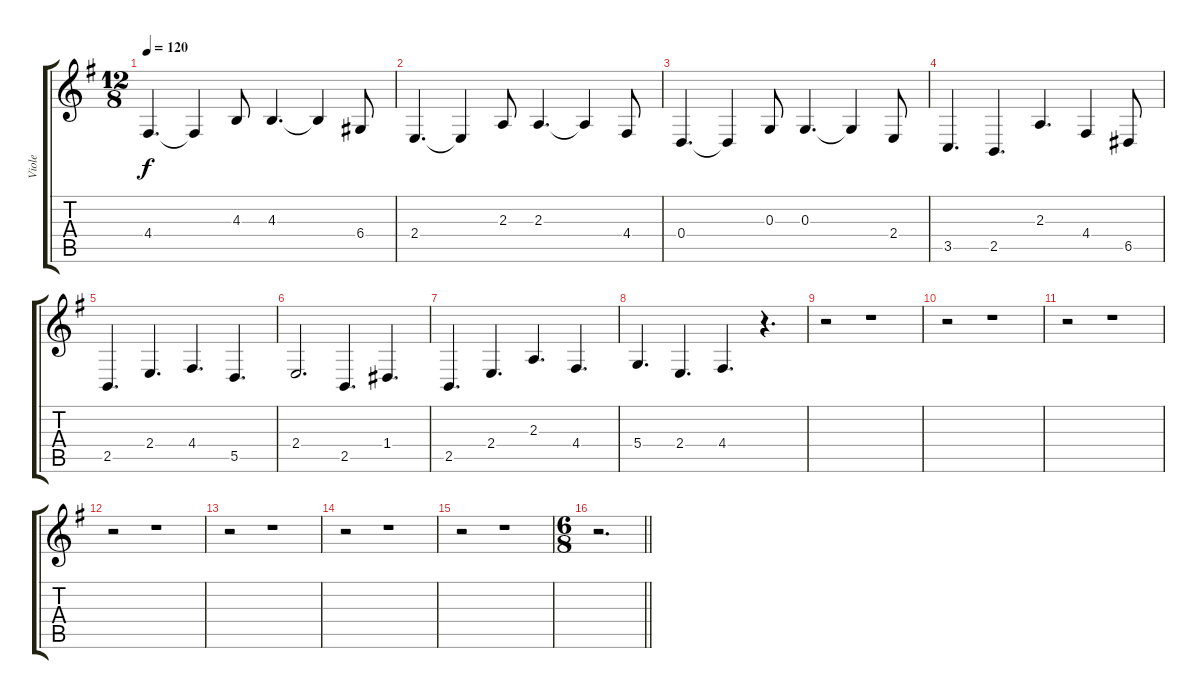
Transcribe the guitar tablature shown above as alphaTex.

\track ("Viole" "Viole") {instrument viola}
\staff {score tabs}
\tuning (E4 B3 G3 D3 A2 E2) {hide}
\ts (12 8)
\tempo 120
\clef g2
\ks g
4.4.4{d dy f} 4.4{t}.4 4.3.8 4.3.4{d} 4.3{t}.4 6.4.8 |
2.4.4{d} 2.4{t}.4 2.3.8 2.3.4{d} 2.3{t}.4 4.4.8 |
0.4.4{d} 0.4{t}.4 0.3.8 0.3.4{d} 0.3{t}.4 2.4.8 |
3.5.4{d} 2.5.4{d} 2.3.4{d} 4.4.4 6.5.8 |
2.5.4{d} 2.4.4{d} 4.4.4{d} 5.5.4{d} |
2.4.2{d} 2.5.4{d} 1.4.4{d} |
2.5.4{d} 2.4.4{d} 2.3.4{d} 4.4.4{d} |
5.4.4{d} 2.4.4{d} 4.4.4{d} r.4{d} |
r.2 r.1 |
r.2 r.1 |
r.2 r.1 |
r.2 r.1 |
r.2 r.1 |
r.2 r.1 |
r.2 r.1 |
\ts (6 8)
\barLineRight lightlight
r.2{d}
